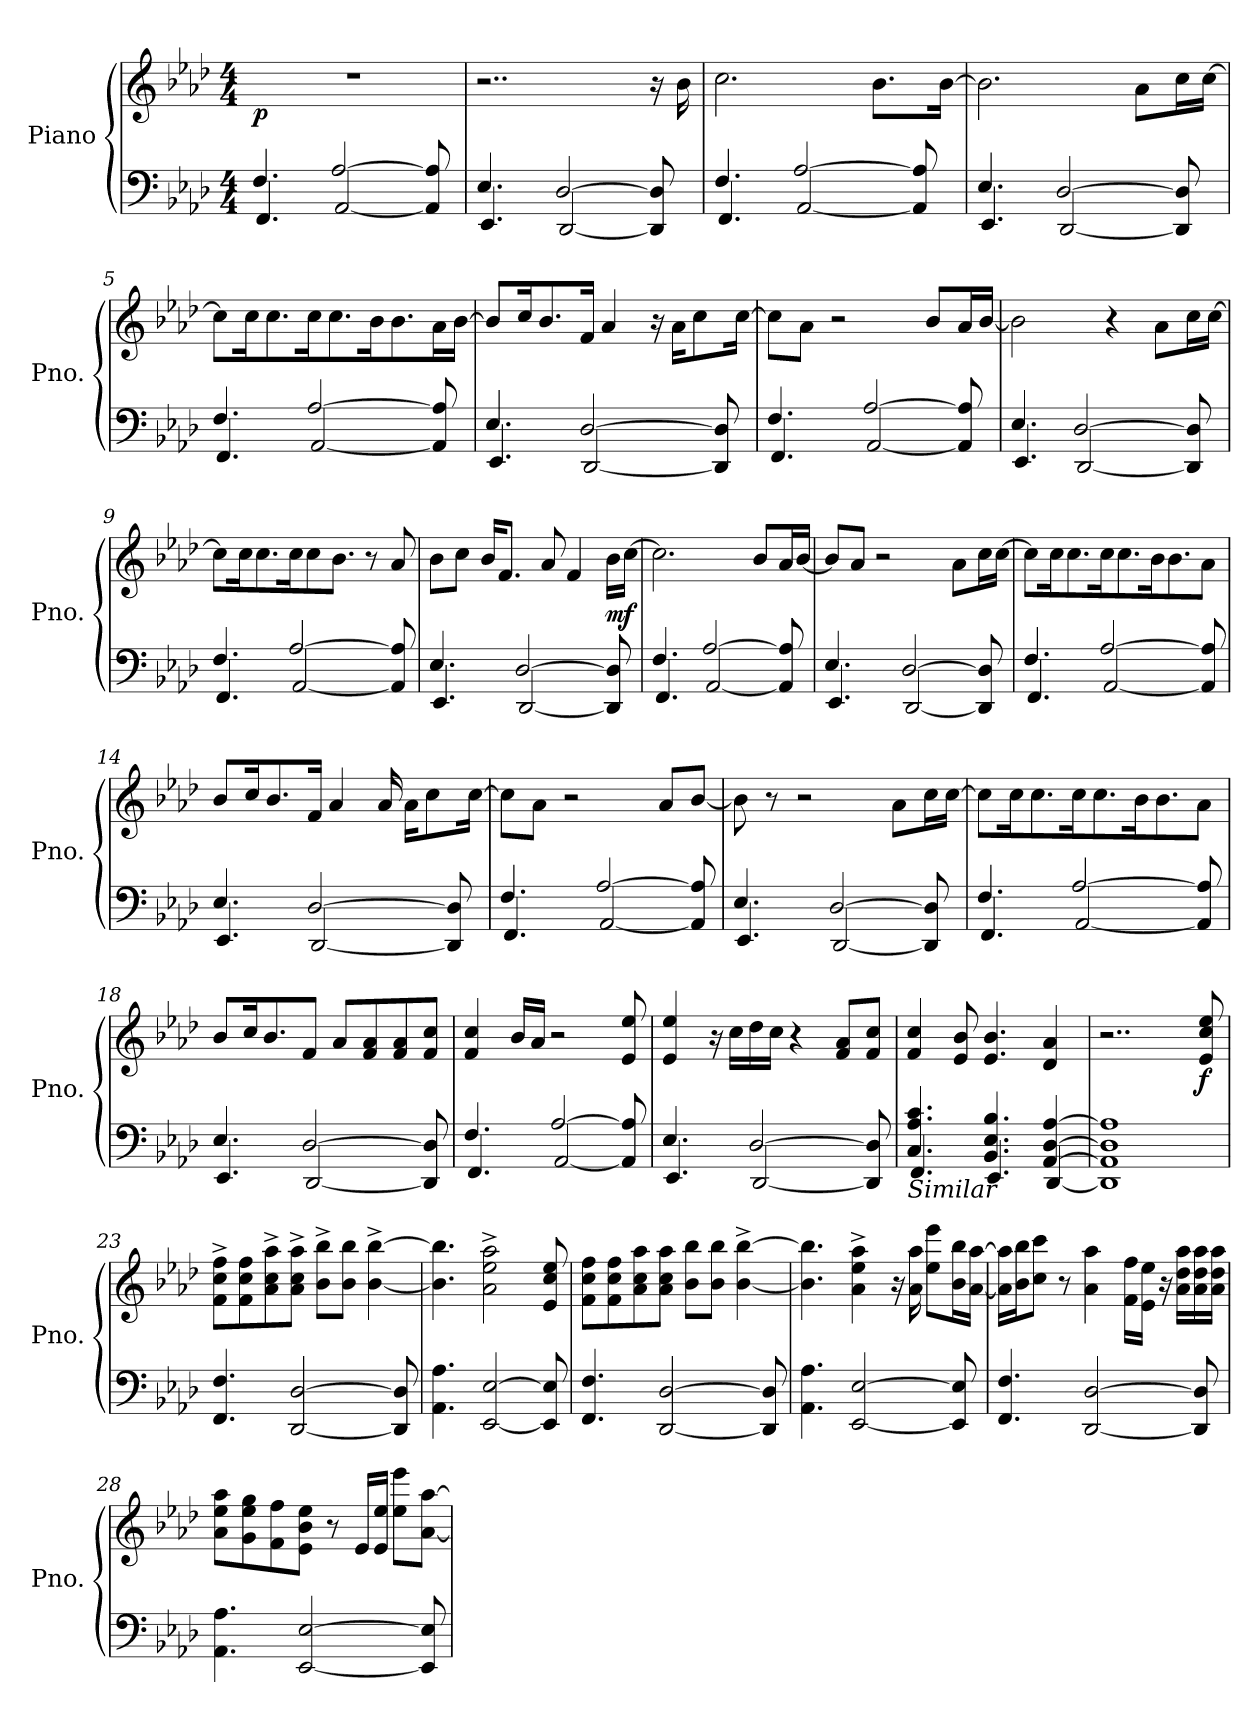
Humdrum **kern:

**kern	**kern	**dynam
*part1	*part1	*part1
*staff2	*staff1	*staff1/2
*I"Piano	*	*
*I'Pno.	*	*
*clefF4	*clefG2	*
*k[b-e-a-d-]	*k[b-e-a-d-]	*
*M4/4	*M4/4	*
*MM80	*MM80	*
=1	=1	=1
*^	*	*
!	!	!	!LO:DY:b
4.F/	4.FF/	1r	p
[2A-/	[2AA-/	.	.
8AA-/] 8A-/]	8ryy	.	.
=2	=2	=2	=2
4.E-/	4.EE-/	2..r	.
[2D-/	[2DD-/	.	.
8DD-/] 8D-/]	8ryy	16r	.
.	.	16b-\	.
=3	=3	=3	=3
4.F/	4.FF/	2.cc\	.
[2A-/	[2AA-/	.	.
.	.	8.b-\L	.
8AA-/] 8A-/]	8ryy	.	.
.	.	[16b-\Jk	.
=4	=4	=4	=4
4.E-/	4.EE-/	2.b-\]	.
[2D-/	[2DD-/	.	.
.	.	8a-\L	.
8DD-/] 8D-/]	8ryy	16cc\L	.
.	.	[16cc\JJ	.
=5	=5	=5	=5
4.F/	4.FF/	8cc\L]	.
.	.	16cc\K	.
.	.	8.cc\	.
[2A-/	[2AA-/	16cc\K	.
.	.	8.cc\	.
.	.	16b-\K	.
.	.	8.b-\	.
8AA-/] 8A-/]	8ryy	16a-\L	.
.	.	[16b-\JJ	.
=6	=6	=6	=6
4.E-/	4.EE-/	8b-/L]	.
.	.	16cc/K	.
.	.	8.b-/	.
[2D-/	[2DD-/	16f/Jk	.
.	.	4a-/	.
.	.	16r	.
.	.	16a-\KL	.
.	.	8cc\	.
8DD-/] 8D-/]	8ryy	.	.
.	.	[16cc\Jk	.
!!LO:LB:g=z
=7	=7	=7	=7
4.F/	4.FF/	8cc\L]	.
.	.	8a-\J	.
.	.	2r	.
[2A-/	[2AA-/	.	.
.	.	8b-/L	.
8AA-/] 8A-/]	8ryy	16a-/L	.
.	.	[16b-/JJ	.
=8	=8	=8	=8
4.E-/	4.EE-/	2b-\]	.
[2D-/	[2DD-/	.	.
.	.	4r	.
.	.	8a-\L	.
8DD-/] 8D-/]	8ryy	16cc\L	.
.	.	[16cc\JJ	.
=9	=9	=9	=9
4.F/	4.FF/	8cc\L]	.
.	.	16cc\K	.
.	.	8.cc\	.
[2A-/	[2AA-/	16cc\K	.
.	.	8cc\	.
.	.	8.b-\J	.
.	.	8r	.
8AA-/] 8A-/]	8ryy	8a-/	.
=10	=10	=10	=10
4.E-/	4.EE-/	8b-\L	.
.	.	8cc\J	.
.	.	16b-/KL	.
.	.	8.f/J	.
[2D-/	[2DD-/	.	.
.	.	8a-/	.
.	.	4f/	.
!	!	!	!LO:DY:b
8DD-/] 8D-/]	8ryy	16b-\LL	mf
.	.	[16cc\JJ	.
=11	=11	=11	=11
4.F/	4.FF/	2.cc\]	.
[2A-/	[2AA-/	.	.
.	.	8b-/L	.
8AA-/] 8A-/]	8ryy	16a-/L	.
.	.	[16b-/JJ	.
=12	=12	=12	=12
4.E-/	4.EE-/	8b-/L]	.
.	.	8a-/J	.
.	.	2r	.
[2D-/	[2DD-/	.	.
.	.	8a-\L	.
8DD-/] 8D-/]	8ryy	16cc\L	.
.	.	[16cc\JJ	.
!!LO:LB:g=z
=13	=13	=13	=13
4.F/	4.FF/	8cc\L]	.
.	.	16cc\K	.
.	.	8.cc\	.
[2A-/	[2AA-/	16cc\K	.
.	.	8.cc\	.
.	.	16b-\K	.
.	.	8.b-\	.
8AA-/] 8A-/]	8ryy	8a-\J	.
=14	=14	=14	=14
4.E-/	4.EE-/	8b-/L	.
.	.	16cc/K	.
.	.	8.b-/	.
[2D-/	[2DD-/	16f/Jk	.
.	.	4a-/	.
.	.	16a-/	.
.	.	16a-\KL	.
.	.	8cc\	.
8DD-/] 8D-/]	8ryy	.	.
.	.	[16cc\Jk	.
=15	=15	=15	=15
4.F/	4.FF/	8cc\L]	.
.	.	8a-\J	.
.	.	2r	.
[2A-/	[2AA-/	.	.
.	.	8a-/L	.
8AA-/] 8A-/]	8ryy	[8b-/J	.
=16	=16	=16	=16
4.E-/	4.EE-/	8b-\]	.
.	.	8r	.
.	.	2r	.
[2D-/	[2DD-/	.	.
.	.	8a-\L	.
8DD-/] 8D-/]	8ryy	16cc\L	.
.	.	[16cc\JJ	.
=17	=17	=17	=17
4.F/	4.FF/	8cc\L]	.
.	.	16cc\K	.
.	.	8.cc\	.
[2A-/	[2AA-/	16cc\K	.
.	.	8.cc\	.
.	.	16b-\K	.
.	.	8.b-\	.
8AA-/] 8A-/]	8ryy	8a-\J	.
!!LO:LB:g=z
=18	=18	=18	=18
4.E-/	4.EE-/	8b-/L	.
.	.	16cc/K	.
.	.	8.b-/	.
[2D-/	[2DD-/	8f/J	.
.	.	8a-/L	.
.	.	8f/ 8a-/	.
.	.	8f/ 8a-/	.
8DD-/] 8D-/]	8ryy	8f/ 8cc/J	.
=19	=19	=19	=19
4.F/	4.FF/	4f/ 4cc/	.
.	.	16b-/LL	.
.	.	16a-/JJ	.
[2A-/	[2AA-/	2r	.
8AA-/] 8A-/]	8ryy	8e-/ 8ee-/	.
=20	=20	=20	=20
4.E-/	4.EE-/	4e-/ 4ee-/	.
.	.	16r	.
.	.	16cc\LL	.
[2D-/	[2DD-/	16dd-\	.
.	.	16cc\JJ	.
.	.	4r	.
.	.	8f/ 8a-/L	.
8DD-/] 8D-/]	8ryy	8f/ 8cc/J	.
=21	=21	=21	=21
!LO:TX:b:i:t=Similar	!	!	!
4.C/ 4.A-/ 4.c/	4.FF/	4f/ 4cc/	.
.	.	8e-/ 8b-/	.
4.BB-/ 4.E-/ 4.B-/	4.EE-/	4.e-/ 4.b-/	.
[4AA-/ [4D-/ [4A-/	[4DD-/	4d-/ 4a-/	.
=22	=22	=22	=22
1AA-] 1D-] 1A-]	1DD-]	2..r	.
!	!	!	!LO:DY:b
.	.	8e-/ 8cc/ 8ee-/	f
*v	*v	*	*
=23	=23	=23
4.FF/ 4.F/	8f\^ 8cc\^ 8ff\^L	.
.	8f\ 8cc\ 8ff\	.
.	8a-\^ 8cc\^ 8aa-\^	.
[2DD-/ [2D-/	8a-\^ 8cc\^ 8aa-\^J	.
.	8b-\^ 8bb-\^L	.
.	8b-\ 8bb-\J	.
.	[4b-\^ [4bb-\^	.
8DD-/] 8D-/]	.	.
!!LO:LB:g=z
=24	=24	=24
4.AA-\ 4.A-\	4.b-\] 4.bb-\]	.
[2EE-/ [2E-/	2a-\^ 2ee-\^ 2aa-\^	.
8EE-/] 8E-/]	8e-/ 8cc/ 8ee-/	.
=25	=25	=25
4.FF/ 4.F/	8f\ 8cc\ 8ff\L	.
.	8f\ 8cc\ 8ff\	.
.	8a-\ 8cc\ 8aa-\	.
[2DD-/ [2D-/	8a-\ 8cc\ 8aa-\J	.
.	8b-\ 8bb-\L	.
.	8b-\ 8bb-\J	.
.	[4b-\^ [4bb-\^	.
8DD-/] 8D-/]	.	.
=26	=26	=26
4.AA-\ 4.A-\	4.b-\] 4.bb-\]	.
[2EE-/ [2E-/	4a-\^ 4ee-\^ 4aa-\^	.
.	16r	.
.	16a-\ 16aa-\	.
.	8ee-\ 8eee-\L	.
8EE-/] 8E-/]	16b-\ 16bb-\L	.
.	[16a-\ [16aa-\JJ	.
=27	=27	=27
4.FF/ 4.F/	16a-\] 16aa-\]LL	.
.	16b-\ 16bb-\J	.
.	8cc\ 8ccc\J	.
.	8r	.
[2DD-/ [2D-/	4a-\ 4aa-\	.
.	16f\ 16ff\LL	.
.	16e-\ 16ee-\JJ	.
.	16r	.
.	16a-\ 16dd-\ 16aa-\LL	.
8DD-/] 8D-/]	16a-\ 16dd-\ 16aa-\	.
.	16a-\ 16dd-\ 16aa-\JJ	.
!!LO:PB:g=z
=28	=28	=28
4.AA-\ 4.A-\	8a-\ 8ee-\ 8aa-\L	.
.	8g\ 8ee-\ 8gg\	.
.	8f\ 8ff\	.
[2EE-/ [2E-/	8e-\ 8b-\ 8ee-\J	.
.	8r	.
.	16e-/LL	.
.	16e-/ 16ee-/JJ	.
.	8ee-\ 8eee-\L	.
8EE-/] 8E-/]	[8a-\ [8aa-\J	.
=	=	=
*-	*-	*-
